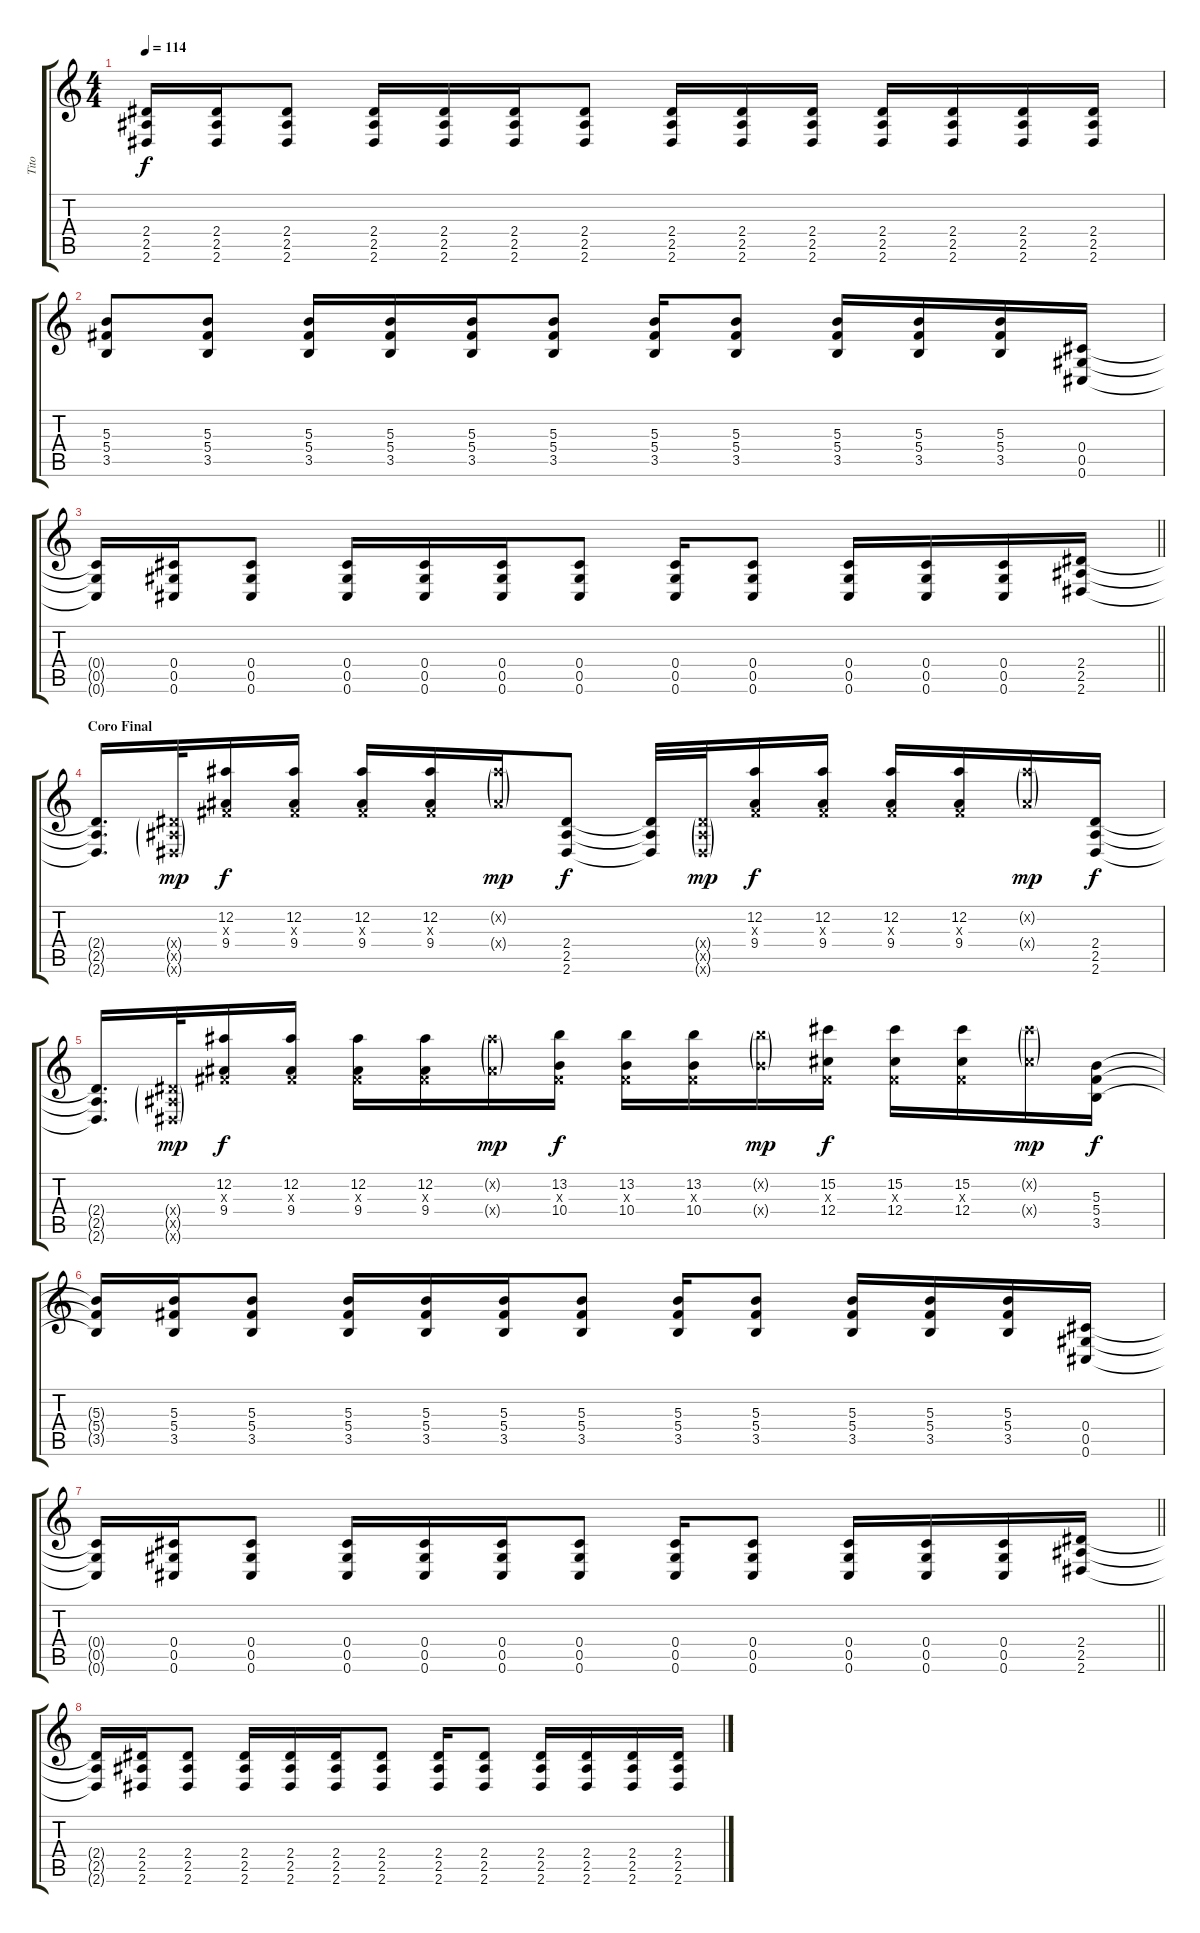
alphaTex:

\track ("Tito" "Tito") {instrument distortionguitar}
\staff {score tabs}
\tuning (Eb4 Bb3 Gb3 Db3 Ab2 Db2) {hide}
\ts (4 4)
\tempo 114
\clef g2
\ks c
(2.4{t} 2.5{t} 2.6{t}).16{dy f} (2.4 2.5 2.6).16 (2.4 2.5 2.6).8 (2.4 2.5 2.6).16 (2.4 2.5 2.6).16 (2.4 2.5 2.6).16 (2.4 2.5 2.6).8 (2.4 2.5 2.6).16 (2.4 2.5 2.6).16 (2.4 2.5 2.6).16 (2.4 2.5 2.6).16 (2.4 2.5 2.6).16 (2.4 2.5 2.6).16 (2.4 2.5 2.6).16 |
(5.3 5.4 3.5).8 (5.3 5.4 3.5).8 (5.3 5.4 3.5).16 (5.3 5.4 3.5).16 (5.3 5.4 3.5).16 (5.3 5.4 3.5).8 (5.3 5.4 3.5).16 (5.3 5.4 3.5).8 (5.3 5.4 3.5).16 (5.3 5.4 3.5).16 (5.3 5.4 3.5).16 (0.4 0.5 0.6).16 |
\barLineRight lightlight
(0.4{t} 0.5{t} 0.6{t}).16 (0.4 0.5 0.6).16 (0.4 0.5 0.6).8 (0.4 0.5 0.6).16 (0.4 0.5 0.6).16 (0.4 0.5 0.6).16 (0.4 0.5 0.6).8 (0.4 0.5 0.6).16 (0.4 0.5 0.6).8 (0.4 0.5 0.6).16 (0.4 0.5 0.6).16 (0.4 0.5 0.6).16 (2.4 2.5 2.6).16 |
\section ("" "Coro Final")
(2.4{t} 2.5{t} 2.6{t}).16{d} (2.4{g x} 2.5{g x} 2.6{g x}).32{dy mp} (12.2 0.3{x} 9.4).16{dy f} (12.2 0.3{x} 9.4).16 (12.2 0.3{x} 9.4).16 (12.2 0.3{x} 9.4).16 (12.2{g x} 9.4{g x}).16{dy mp} (2.4 2.5 2.6).8{dy f} (2.4{t} 2.5{t} 2.6{t}).32 (2.4{g x} 2.5{g x} 2.6{g x}).32{dy mp} (12.2 0.3{x} 9.4).16{dy f} (12.2 0.3{x} 9.4).16 (12.2 0.3{x} 9.4).16 (12.2 0.3{x} 9.4).16 (12.2{g x} 9.4{g x}).16{dy mp} (2.4 2.5 2.6).16{dy f} |
(2.4{t} 2.5{t} 2.6{t}).16{d} (2.4{g x} 2.5{g x} 2.6{g x}).32{dy mp} (12.2 0.3{x} 9.4).16{dy f} (12.2 0.3{x} 9.4).16 (12.2 0.3{x} 9.4).16 (12.2 0.3{x} 9.4).16 (12.2{g x} 9.4{g x}).16{dy mp} (13.2 0.3{x} 10.4).16{dy f} (13.2 0.3{x} 10.4).16 (13.2 0.3{x} 10.4).16 (13.2{g x} 10.4{g x}).16{dy mp} (15.2 0.3{x} 12.4).16{dy f} (15.2 0.3{x} 12.4).16 (15.2 0.3{x} 12.4).16 (15.2{g x} 12.4{g x}).16{dy mp} (5.3 5.4 3.5).16{dy f} |
(5.3{t} 5.4{t} 3.5{t}).16 (5.3 5.4 3.5).16 (5.3 5.4 3.5).8 (5.3 5.4 3.5).16 (5.3 5.4 3.5).16 (5.3 5.4 3.5).16 (5.3 5.4 3.5).8 (5.3 5.4 3.5).16 (5.3 5.4 3.5).8 (5.3 5.4 3.5).16 (5.3 5.4 3.5).16 (5.3 5.4 3.5).16 (0.4 0.5 0.6).16 |
\barLineRight lightlight
(0.4{t} 0.5{t} 0.6{t}).16 (0.4 0.5 0.6).16 (0.4 0.5 0.6).8 (0.4 0.5 0.6).16 (0.4 0.5 0.6).16 (0.4 0.5 0.6).16 (0.4 0.5 0.6).8 (0.4 0.5 0.6).16 (0.4 0.5 0.6).8 (0.4 0.5 0.6).16 (0.4 0.5 0.6).16 (0.4 0.5 0.6).16 (2.4 2.5 2.6).16 |
(2.4{t} 2.5{t} 2.6{t}).16 (2.4 2.5 2.6).16 (2.4 2.5 2.6).8 (2.4 2.5 2.6).16 (2.4 2.5 2.6).16 (2.4 2.5 2.6).16 (2.4 2.5 2.6).8 (2.4 2.5 2.6).16 (2.4 2.5 2.6).8 (2.4 2.5 2.6).16 (2.4 2.5 2.6).16 (2.4 2.5 2.6).16 (2.4 2.5 2.6).16
